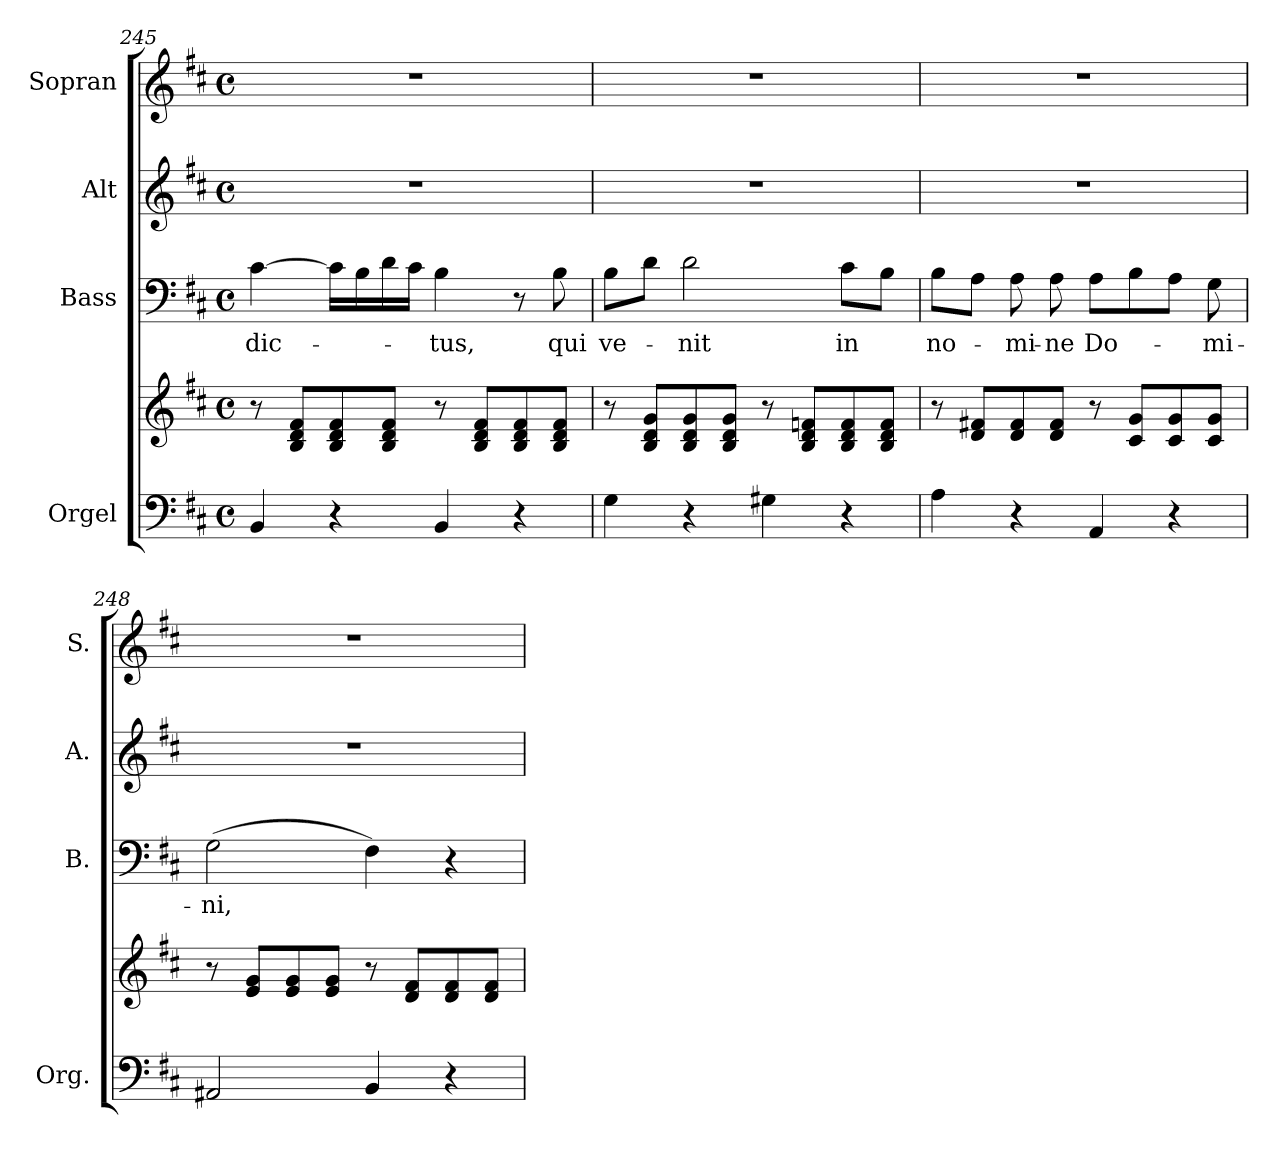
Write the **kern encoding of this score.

**kern	**kern	**kern	**text	**kern	**kern
*part4	*part4	*part3	*part3	*part2	*part1
*staff5	*staff4	*staff3	*staff3	*staff2	*staff1
*I"Orgel	*	*I"Bass	*	*I"Alt	*I"Sopran
*I'Org.	*	*I'B.	*	*I'A.	*I'S.
*clefF4	*clefG2	*clefF4	*	*clefG2	*clefG2
*k[f#c#]	*k[f#c#]	*k[f#c#]	*	*k[f#c#]	*k[f#c#]
*D:	*D:	*D:	*	*D:	*D:
*M4/4	*M4/4	*M4/4	*	*M4/4	*M4/4
*met(c)	*met(c)	*met(c)	*	*met(c)	*met(c)
=245	=245	=245	=245	=245	=245
!	!	!	!LO:LY:b	!	!
4BB/	8r	[4c#\	-dic-	1r	1r
.	8B/ 8d/ 8f#/L	.	.	.	.
4r	8B/ 8d/ 8f#/	16c#\LL]	.	.	.
.	.	16B\	.	.	.
.	8B/ 8d/ 8f#/J	16d\	.	.	.
.	.	16c#\JJ	.	.	.
!	!	!	!LO:LY:b	!	!
4BB/	8r	4B\	-tus,	.	.
.	8B/ 8d/ 8f#/L	.	.	.	.
4r	8B/ 8d/ 8f#/	8r	.	.	.
!	!	!	!LO:LY:b	!	!
.	8B/ 8d/ 8f#/J	8B\	qui	.	.
!!LO:LB:g=z
=246	=246	=246	=246	=246	=246
!	!	!	!LO:LY:b	!	!
4G\	8r	8B\L	ve-	1r	1r
.	8B/ 8d/ 8g/L	8d\J	.	.	.
!	!	!	!LO:LY:b	!	!
4r	8B/ 8d/ 8g/	2d\	-nit	.	.
.	8B/ 8d/ 8g/J	.	.	.	.
4G#X\	8r	.	.	.	.
.	8B/ 8d/ 8fn/L	.	.	.	.
!	!	!	!LO:LY:b	!	!
4r	8B/ 8d/ 8f/	8c#\L	in	.	.
.	8B/ 8d/ 8f/J	8B\J	.	.	.
=247	=247	=247	=247	=247	=247
!	!	!	!LO:LY:b	!	!
4A\	8r	8B\L	no-	1r	1r
.	8d/ 8f#X/L	8A\J	.	.	.
!	!	!	!LO:LY:b	!	!
4r	8d/ 8f#/	8A\	-mi-	.	.
!	!	!	!LO:LY:b	!	!
.	8d/ 8f#/J	8A\	-ne	.	.
!	!	!	!LO:LY:b	!	!
4AA/	8r	8A\L	Do-	.	.
.	8c#/ 8g/L	8B\	.	.	.
4r	8c#/ 8g/	8A\J	.	.	.
!	!	!	!LO:LY:b	!	!
.	8c#/ 8g/J	8G\	-mi-	.	.
=248	=248	=248	=248	=248	=248
!	!	!	!LO:LY:b	!	!
2AA#X/	8r	(>2G\	-ni,	1r	1r
.	8e/ 8g/L	.	.	.	.
.	8e/ 8g/	.	.	.	.
.	8e/ 8g/J	.	.	.	.
4BB/	8r	4F#\)	.	.	.
.	8d/ 8f#/L	.	.	.	.
4r	8d/ 8f#/	4r	.	.	.
.	8d/ 8f#/J	.	.	.	.
=	=	=	=	=	=
*-	*-	*-	*-	*-	*-
